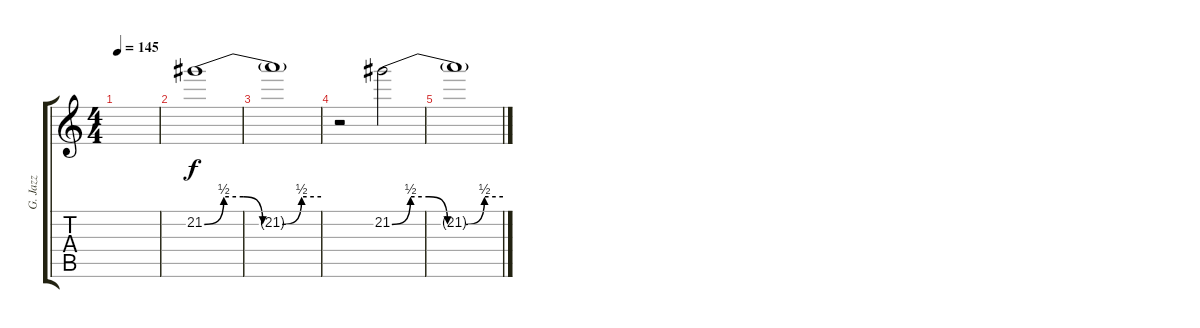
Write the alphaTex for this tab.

\track ("G. Jazz" "G. Jazz") {instrument electricguitarjazz}
\staff {score tabs}
\tuning (E4 B3 G3 D3 A2 E2) {hide}
\ts (4 4)
\tempo 145
\clef g2
\ks c
|
21.2{be (custom 0 0 10 2 20 2 30 0 40 0 50 2 60 2)}.1{volume 7} |
21.2{t}.1 |
r.2 21.2{be (custom 0 0 10 2 20 2 30 0 40 0 50 2 60 2)}.2{volume 7} |
21.2{t}.1
